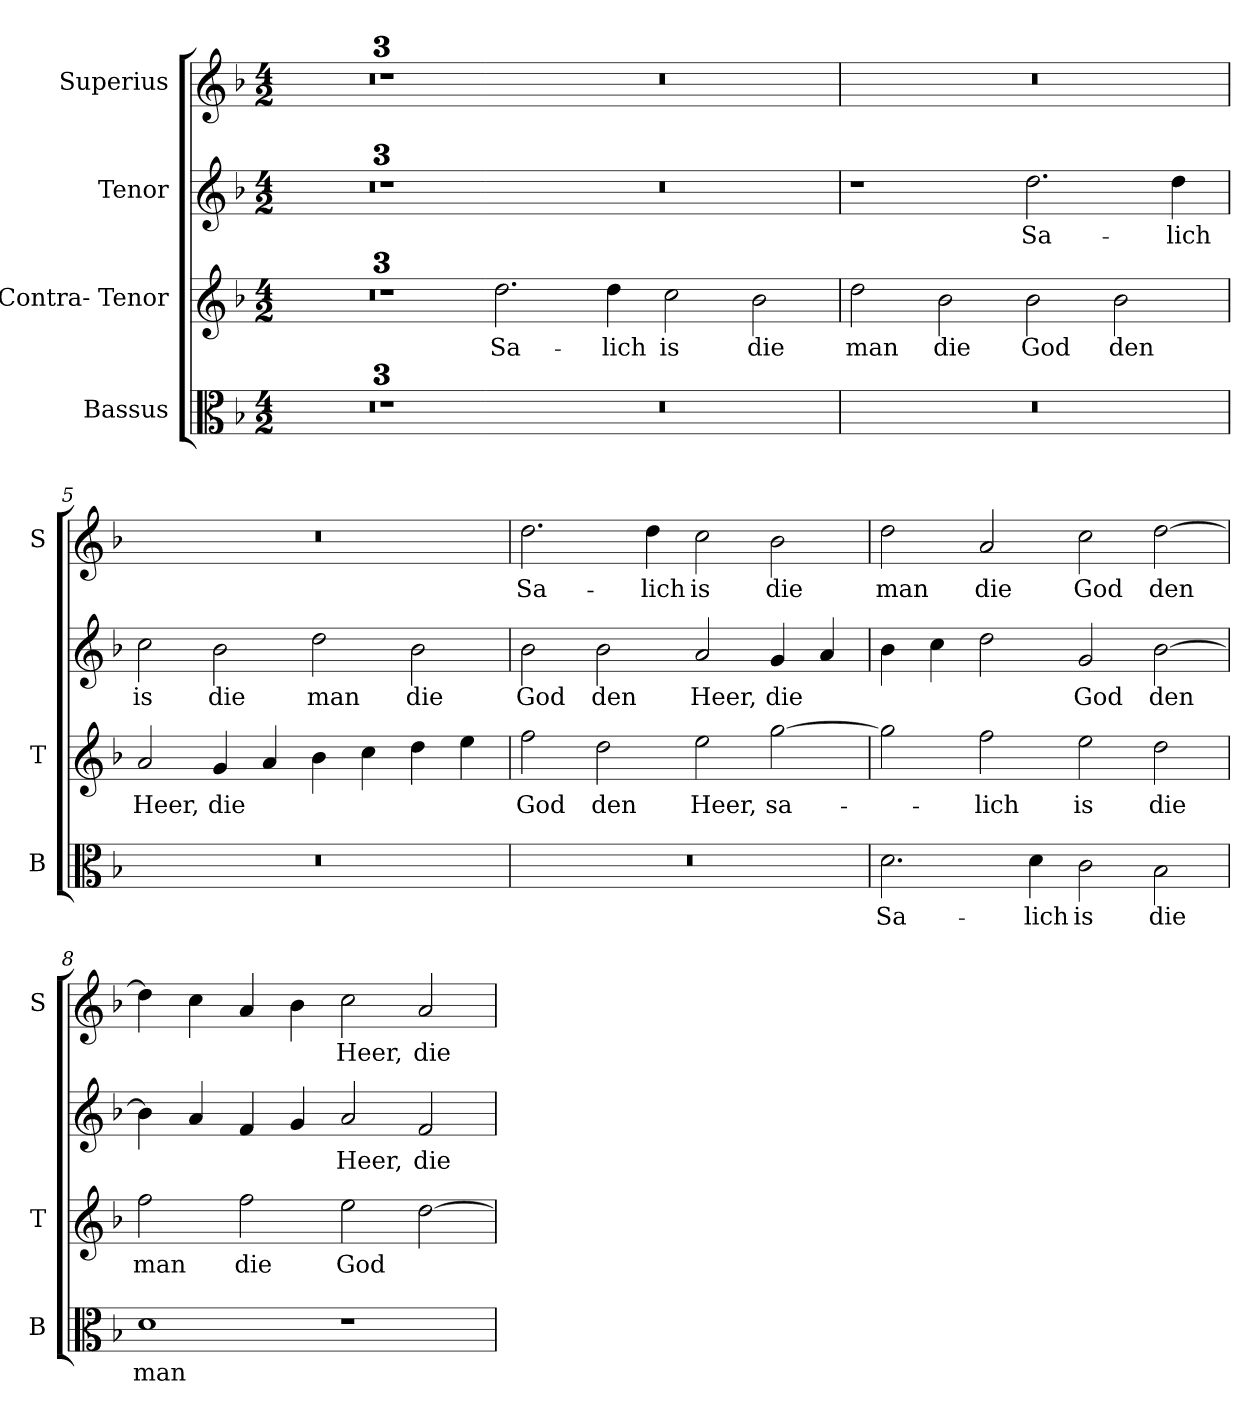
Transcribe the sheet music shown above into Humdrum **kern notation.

**kern	**text	**kern	**text	**kern	**text	**kern	**text
*part4	*part4	*part3	*part3	*part2	*part2	*part1	*part1
*staff4	*staff4	*staff3	*staff3	*staff2	*staff2	*staff1	*staff1
*I"Bassus	*	*I"Contra- Tenor	*	*I"Tenor	*	*I"Superius	*
*I'B	*	*I'T	*	*	*	*I'S	*
*clefC3	*	*clefG2	*	*clefG2	*	*clefG2	*
*k[b-]	*	*k[b-]	*	*k[b-]	*	*k[b-]	*
*F:	*	*F:	*	*F:	*	*F:	*
*M4/2	*	*M4/2	*	*M4/2	*	*M4/2	*
=1	=1	=1	=1	=1	=1	=1	=1
0ryy	.	0ryy	.	0ryy	.	0ryy	.
=2	=2	=2	=2	=2	=2	=2	=2
0r	.	0r	.	0r	.	0r	.
=3	=3	=3	=3	=3	=3	=3	=3
*clefGv2	*	*	*	*	*	*	*
0ryy	.	0ryy	.	0ryy	.	0ryy	.
=3X1-	=3X1-	=3X1-	=3X1-	=3X1-	=3X1-	=3X1-	=3X1-
!	!	!	!LO:LY:b	!	!	!	!
0r	.	2.dd\	Sa-	0r	.	0r	.
!	!	!	!LO:LY:b	!	!	!	!
.	.	4dd\	-lich	.	.	.	.
!	!	!	!LO:LY:b	!	!	!	!
.	.	2cc\	is	.	.	.	.
!	!	!	!LO:LY:b	!	!	!	!
.	.	2b-\	die	.	.	.	.
=4	=4	=4	=4	=4	=4	=4	=4
!	!	!	!LO:LY:b	!	!	!	!
0r	.	2dd\	man	1r	.	0r	.
!	!	!	!LO:LY:b	!	!	!	!
.	.	2b-\	die	.	.	.	.
!	!	!	!LO:LY:b	!	!LO:LY:b	!	!
.	.	2b-\	God	2.dd\	Sa-	.	.
!	!	!	!LO:LY:b	!	!	!	!
.	.	2b-\	den	.	.	.	.
!	!	!	!	!	!LO:LY:b	!	!
.	.	.	.	4dd\	-lich	.	.
=5	=5	=5	=5	=5	=5	=5	=5
!	!	!	!LO:LY:b	!	!LO:LY:b	!	!
0r	.	2a/	Heer,	2cc\	is	0r	.
!	!	!	!LO:LY:b	!	!LO:LY:b	!	!
.	.	4g/	die	2b-\	die	.	.
.	.	4a/	.	.	.	.	.
!	!	!	!	!	!LO:LY:b	!	!
.	.	4b-\	.	2dd\	man	.	.
.	.	4cc\	.	.	.	.	.
!	!	!	!	!	!LO:LY:b	!	!
.	.	4dd\	.	2b-\	die	.	.
.	.	4ee\	.	.	.	.	.
!!LO:LB:g=z
=6	=6	=6	=6	=6	=6	=6	=6
!	!	!	!LO:LY:b	!	!LO:LY:b	!	!LO:LY:b
0r	.	2ff\	God	2b-\	God	2.dd\	Sa-
!	!	!	!LO:LY:b	!	!LO:LY:b	!	!
.	.	2dd\	den	2b-\	den	.	.
!	!	!	!	!	!	!	!LO:LY:b
.	.	.	.	.	.	4dd\	-lich
!	!	!	!LO:LY:b	!	!LO:LY:b	!	!LO:LY:b
.	.	2ee\	Heer,	2a/	Heer,	2cc\	is
!	!	!	!LO:LY:b	!	!LO:LY:b	!	!LO:LY:b
.	.	[2gg\	sa-	4g/	die	2b-\	die
.	.	.	.	4a/	.	.	.
=7	=7	=7	=7	=7	=7	=7	=7
!	!LO:LY:b	!	!	!	!	!	!LO:LY:b
2.d\	Sa-	2gg\]	.	4b-\	.	2dd\	man
.	.	.	.	4cc\	.	.	.
!	!	!	!LO:LY:b	!	!	!	!LO:LY:b
.	.	2ff\	-lich	2dd\	.	2a/	die
!	!LO:LY:b	!	!	!	!	!	!
4d\	-lich	.	.	.	.	.	.
!	!LO:LY:b	!	!LO:LY:b	!	!LO:LY:b	!	!LO:LY:b
2c\	is	2ee\	is	2g/	God	2cc\	God
!	!LO:LY:b	!	!LO:LY:b	!	!LO:LY:b	!	!LO:LY:b
2B-\	die	2dd\	die	[2b-\	den	[2dd\	den
=8	=8	=8	=8	=8	=8	=8	=8
!	!LO:LY:b	!	!LO:LY:b	!	!	!	!
1d	man	2ff\	man	4b-\]	.	4dd\]	.
.	.	.	.	4a/	.	4cc\	.
!	!	!	!LO:LY:b	!	!	!	!
.	.	2ff\	die	4f/	.	4a/	.
.	.	.	.	4g/	.	4b-\	.
!	!	!	!LO:LY:b	!	!LO:LY:b	!	!LO:LY:b
1r	.	2ee\	God	2a/	Heer,	2cc\	Heer,
!	!	!	!	!	!LO:LY:b	!	!LO:LY:b
.	.	[2dd\	.	2f/	die	2a/	die
=	=	=	=	=	=	=	=
*-	*-	*-	*-	*-	*-	*-	*-
